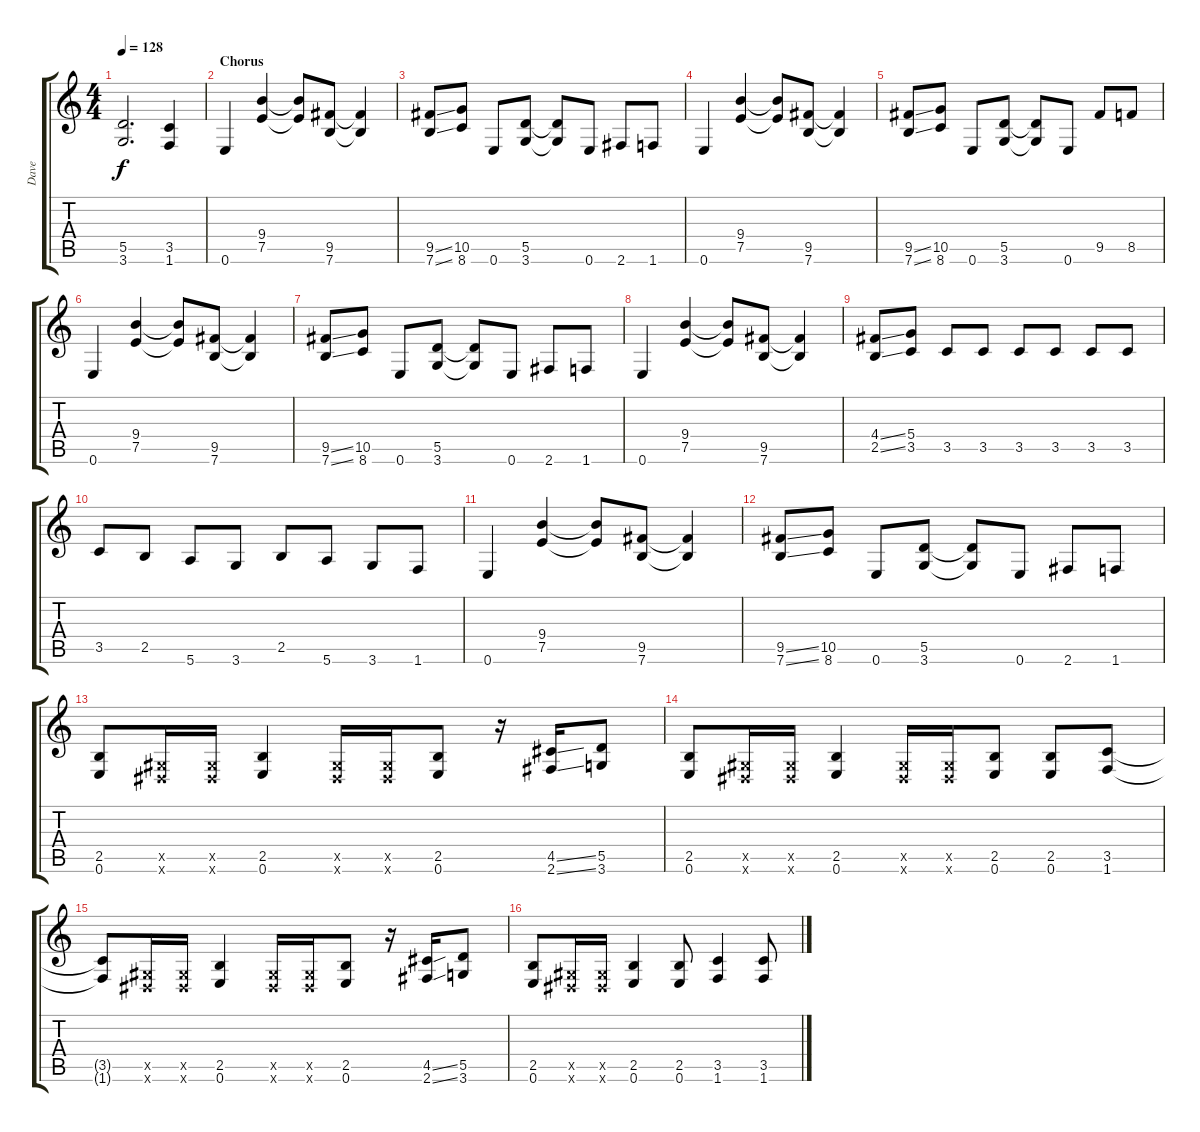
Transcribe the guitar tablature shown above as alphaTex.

\track ("Dave" "Dave") {instrument distortionguitar}
\staff {score tabs}
\tuning (E4 B3 G3 D3 A2 E2) {hide}
\ts (4 4)
\tempo 128
\clef g2
\ks c
(5.5{t} 3.6{t}).2{d dy f} (3.5 1.6).4 |
\section ("" "Chorus")
0.6.4 (9.4 7.5).4 (9.4{t} 7.5{t}).8 (9.5 7.6).8 (9.5{t} 7.6{t}).4 |
(9.5{ss} 7.6{ss}).8 (10.5 8.6).8 0.6.8 (5.5 3.6).8 (5.5{t} 3.6{t}).8 0.6.8 2.6.8 1.6.8 |
0.6.4 (9.4 7.5).4 (9.4{t} 7.5{t}).8 (9.5 7.6).8 (9.5{t} 7.6{t}).4 |
(9.5{ss} 7.6{ss}).8 (10.5 8.6).8 0.6.8 (5.5 3.6).8 (5.5{t} 3.6{t}).8 0.6.8 9.5.8 8.5.8 |
0.6.4 (9.4 7.5).4 (9.4{t} 7.5{t}).8 (9.5 7.6).8 (9.5{t} 7.6{t}).4 |
(9.5{ss} 7.6{ss}).8 (10.5 8.6).8 0.6.8 (5.5 3.6).8 (5.5{t} 3.6{t}).8 0.6.8 2.6.8 1.6.8 |
0.6.4 (9.4 7.5).4 (9.4{t} 7.5{t}).8 (9.5 7.6).8 (9.5{t} 7.6{t}).4 |
(4.4{ss} 2.5{ss}).8 (5.4 3.5).8 3.5.8 3.5.8 3.5.8 3.5.8 3.5.8 3.5.8 |
3.5.8 2.5.8 5.6.8 3.6.8 2.5.8 5.6.8 3.6.8 1.6.8 |
0.6.4 (9.4 7.5).4 (9.4{t} 7.5{t}).8 (9.5 7.6).8 (9.5{t} 7.6{t}).4 |
(9.5{ss} 7.6{ss}).8 (10.5 8.6).8 0.6.8 (5.5 3.6).8 (5.5{t} 3.6{t}).8 0.6.8 2.6.8 1.6.8 |
(2.5 0.6).8 (-1.5{x} -1.6{x}).16 (-1.5{x} -1.6{x}).16 (2.5 0.6).4 (-1.5{x} -1.6{x}).16 (-1.5{x} -1.6{x}).16 (2.5 0.6).8 r.16 (4.5{ss} 2.6{ss}).16 (5.5 3.6).8 |
(2.5 0.6).8 (-1.5{x} -1.6{x}).16 (-1.5{x} -1.6{x}).16 (2.5 0.6).4 (-1.5{x} -1.6{x}).16 (-1.5{x} -1.6{x}).16 (2.5 0.6).8 (2.5 0.6).8 (3.5 1.6).8 |
(3.5{t} 1.6{t}).8 (-1.5{x} -1.6{x}).16 (-1.5{x} -1.6{x}).16 (2.5 0.6).4 (-1.5{x} -1.6{x}).16 (-1.5{x} -1.6{x}).16 (2.5 0.6).8 r.16 (4.5{ss} 2.6{ss}).16 (5.5 3.6).8 |
(2.5 0.6).8 (-1.5{x} -1.6{x}).16 (-1.5{x} -1.6{x}).16 (2.5 0.6).4 (2.5 0.6).8 (3.5 1.6).4 (3.5 1.6).8
